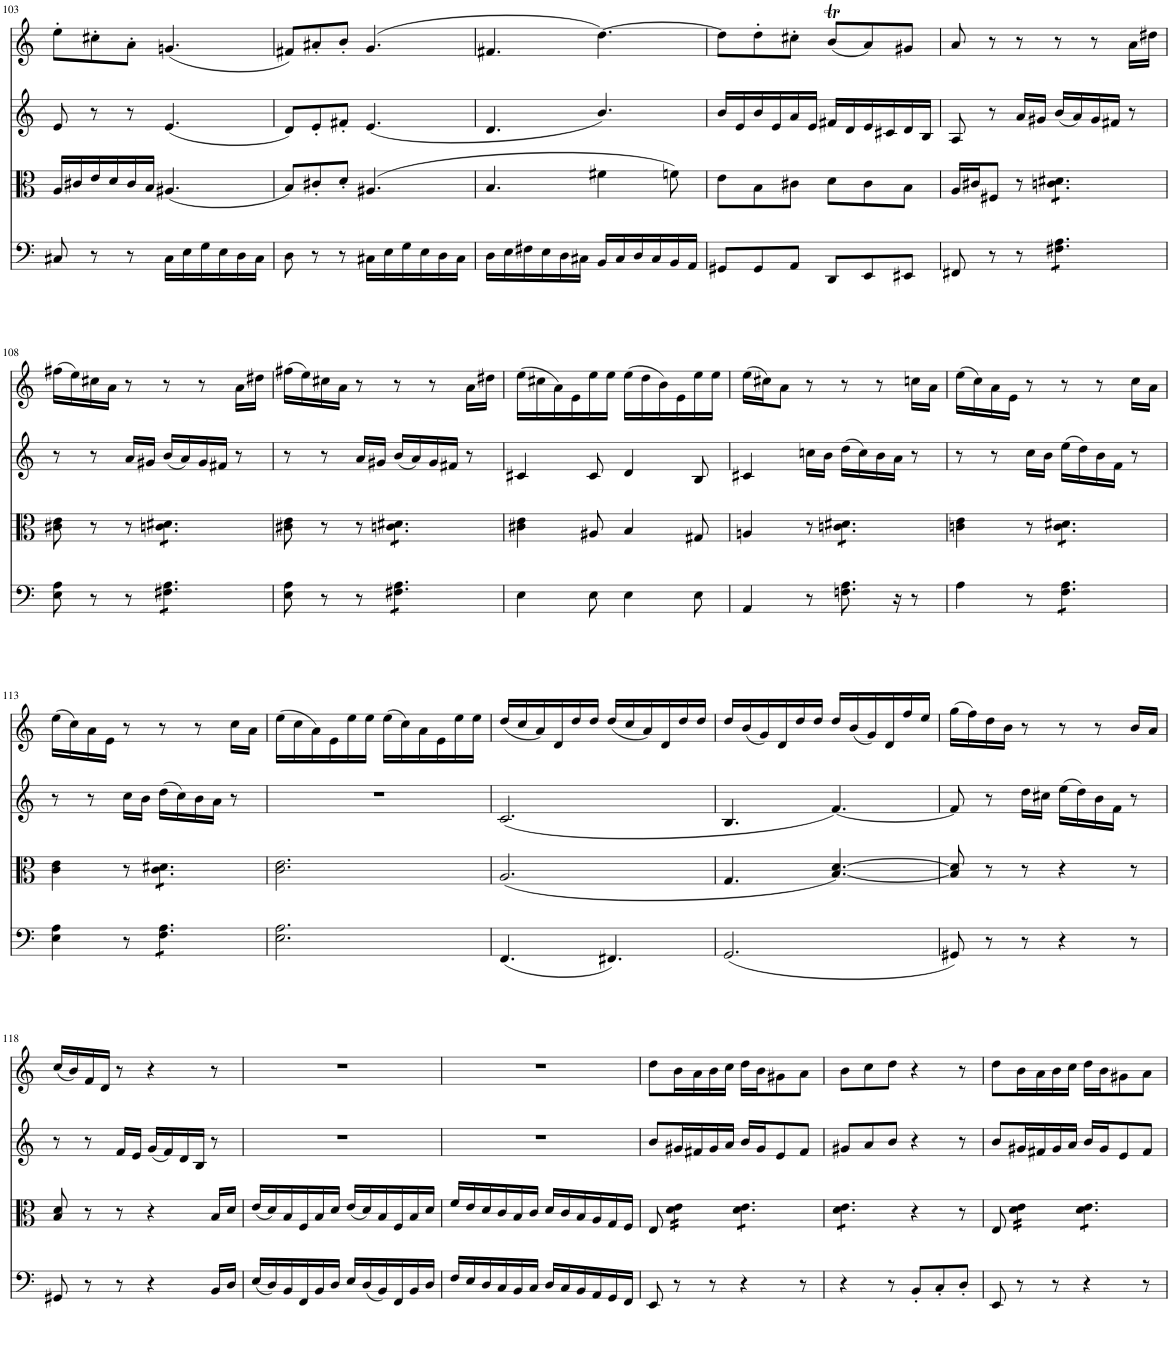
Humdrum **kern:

**kern	**kern	**kern	**kern
*part4	*part3	*part2	*part1
*staff4	*staff3	*staff2	*staff1
*I"Piano	*I"Piano	*I"Piano	*I"Piano
*I'Pno	*I'Pno	*I'Pno	*I'Pno
!!LO:PB:g=z
*clefF4	*clefC3	*clefG2	*clefG2
*k[]	*k[]	*k[]	*k[]
*M6/8	*M6/8	*M6/8	*M6/8
=103	=103	=103	=103
8C#X/	16A/LL	8e/	8ee'\L
.	16c#X/	.	.
8r	16e/	8r	8cc#X'\
.	16d/	.	.
8r	16c#/	8r	8a'\J
.	16B/JJ	.	.
16C#\LL	(4.A#X/	(4.e/	(4.gn/
16E\	.	.	.
16G\	.	.	.
16E\	.	.	.
16D\	.	.	.
16C#\JJ	.	.	.
=104	=104	=104	=104
8D\	8B/L)	8d/L)	8f#X/L)
8r	8c#X'/	8e'/	8a#X'/
8r	8d'/J	8f#X'/J	8b'/J
16C#X\LL	(4.A#X/	(4.e/	(4.g/
16E\	.	.	.
16G\	.	.	.
16E\	.	.	.
16D\	.	.	.
16C#\JJ	.	.	.
=105	=105	=105	=105
16D\LL	4.B/	4.d/	4.f#X/
16E\	.	.	.
16F#X\	.	.	.
16E\	.	.	.
16D\	.	.	.
16C#X\JJ	.	.	.
16BB/LL	4f#X\	4.b/)	[4.dd\)
16C#/	.	.	.
16D/	.	.	.
16C#/	.	.	.
16BB/	8fn\)	.	.
16AA/JJ	.	.	.
=106	=106	=106	=106
8GG#X/L	8e\L	16b/LL	8dd\L]
.	.	16e/	.
8GG#/	8B\	16b/	8dd'\
.	.	16e/	.
8AA/J	8c#X\J	16a/	8cc#X'\J
.	.	16e/JJ	.
8DD/L	8d\L	16f#X/LL	(8bt/L
.	.	16d/	.
8EE/	8c#\	16e/	8a/)
.	.	16c#X/	.
8EE#X/J	8B\J	16d/	8g#X/J
.	.	16B/JJ	.
=107	=107	=107	=107
8FF#X/	16A/LL	8A/	8a/
.	16c#X/J	.	.
8r	8F#X/J	8r	8r
8r	8r	16a/LL	8r
.	.	16g#X/JJ	.
*tremolo	*	*	*
*	*tremolo	*	*
8F#X\ 8A\L	8cn\ 8d#X\L	(16b/LL	8r
.	.	16a/)	.
8F#X\ 8A\	8cn\ 8d#X\	16g#/	8r
.	.	16f#X/JJ	.
8F#X\ 8A\J	8cn\ 8d#X\J	8r	16a\LL
*	*Xtremolo	*	*
*Xtremolo	*	*	*
.	.	.	16dd#X\JJ
!!LO:LB:g=z
=108	=108	=108	=108
8E\ 8A\	8c#X\ 8e\	8r	(16ff#X\LL
.	.	.	16ee\)
8r	8r	8r	16cc#X\
.	.	.	16a\JJ
8r	8r	16a/LL	8r
.	.	16g#X/JJ	.
*tremolo	*	*	*
*	*tremolo	*	*
8F#X\ 8A\L	8cn\ 8d#X\L	(16b/LL	8r
.	.	16a/)	.
8F#X\ 8A\	8cn\ 8d#X\	16g#/	8r
.	.	16f#X/JJ	.
8F#X\ 8A\J	8cn\ 8d#X\J	8r	16a\LL
*	*Xtremolo	*	*
*Xtremolo	*	*	*
.	.	.	16dd#X\JJ
=109	=109	=109	=109
8E\ 8A\	8c#X\ 8e\	8r	(16ff#X\LL
.	.	.	16ee\)
8r	8r	8r	16cc#X\
.	.	.	16a\JJ
8r	8r	16a/LL	8r
.	.	16g#X/JJ	.
*tremolo	*	*	*
*	*tremolo	*	*
8F#X\ 8A\L	8cn\ 8d#X\L	(16b/LL	8r
.	.	16a/)	.
8F#X\ 8A\	8cn\ 8d#X\	16g#/	8r
.	.	16f#X/JJ	.
8F#X\ 8A\J	8cn\ 8d#X\J	8r	16a\LL
*	*Xtremolo	*	*
*Xtremolo	*	*	*
.	.	.	16dd#X\JJ
=110	=110	=110	=110
4E\	4c#X\ 4e\	4c#X/	(16ee\LL
.	.	.	16cc#X\
.	.	.	16a\)
.	.	.	16e\
8E\	8A#X/	8c#/	16ee\
.	.	.	16ee\JJ
4E\	4B/	4d/	(16ee\LL
.	.	.	16dd\
.	.	.	16b\)
.	.	.	16e\
8E\	8G#X/	8B/	16ee\
.	.	.	16ee\JJ
=111	=111	=111	=111
4AA/	4An/	4c#X/	(16ee\LL
.	.	.	16cc#X\J)
.	.	.	8a\J
8r	8r	16ccn\LL	8r
.	.	16b\JJ	.
*	*tremolo	*	*
8.Fn\ 8.A\	8cn\ 8d#X\L	(16dd\LL	8r
.	.	16cc\)	.
.	8cn\ 8d#X\	16b\	8r
16r	.	16a\JJ	.
8r	8cn\ 8d#X\J	8r	16ccn\LL
*	*Xtremolo	*	*
.	.	.	16a\JJ
=112	=112	=112	=112
4A\	4cn\ 4e\	8r	(16ee\LL
.	.	.	16cc\)
.	.	8r	16a\
.	.	.	16e\JJ
8r	8r	16cc\LL	8r
.	.	16b\JJ	.
*tremolo	*	*	*
*	*tremolo	*	*
8F\ 8A\L	8c\ 8d#X\L	(16ee\LL	8r
.	.	16dd\)	.
8F\ 8A\	8c\ 8d#X\	16b\	8r
.	.	16f\JJ	.
8F\ 8A\J	8c\ 8d#X\J	8r	16cc\LL
*	*Xtremolo	*	*
*Xtremolo	*	*	*
.	.	.	16a\JJ
!!LO:LB:g=z
=113	=113	=113	=113
4E\ 4A\	4c\ 4e\	8r	(16ee\LL
.	.	.	16cc\)
.	.	8r	16a\
.	.	.	16e\JJ
8r	8r	16cc\LL	8r
.	.	16b\JJ	.
*tremolo	*	*	*
*	*tremolo	*	*
8F\ 8A\L	8c\ 8d#X\L	(16dd\LL	8r
.	.	16cc\)	.
8F\ 8A\	8c\ 8d#X\	16b\	8r
.	.	16a\JJ	.
8F\ 8A\J	8c\ 8d#X\J	8r	16cc\LL
*	*Xtremolo	*	*
*Xtremolo	*	*	*
.	.	.	16a\JJ
=114	=114	=114	=114
2.E\ 2.A\	2.c\ 2.e\	2.r	(16ee\LL
.	.	.	16cc\
.	.	.	16a\)
.	.	.	16e\
.	.	.	16ee\
.	.	.	16ee\JJ
.	.	.	(16ee\LL
.	.	.	16cc\)
.	.	.	16a\
.	.	.	16e\
.	.	.	16ee\
.	.	.	16ee\JJ
=115	=115	=115	=115
(4.FF/	(2.A/	(2.c/	(16dd/LL
.	.	.	16cc/
.	.	.	16a/)
.	.	.	16d/
.	.	.	16dd/
.	.	.	16dd/JJ
4.FF#X/)	.	.	(16dd/LL
.	.	.	16cc/
.	.	.	16a/)
.	.	.	16d/
.	.	.	16dd/
.	.	.	16dd/JJ
=116	=116	=116	=116
(2.GG/	4.G/	4.B/	16dd/LL
.	.	.	(16b/
.	.	.	16g/)
.	.	.	16d/
.	.	.	16dd/
.	.	.	16dd/JJ
.	[4.B/ [4.d/)	[4.f/)	16dd/LL
.	.	.	(16b/
.	.	.	16g/)
.	.	.	16d/
.	.	.	16ff/
.	.	.	16ee/JJ
=117	=117	=117	=117
8GG#X/)	8B/] 8d/]	8f/]	(16gg\LL
.	.	.	16ff\)
8r	8r	8r	16dd\
.	.	.	16b\JJ
8r	8r	16dd\LL	8r
.	.	16cc#X\JJ	.
4r	4r	(16ee\LL	8r
.	.	16dd\)	.
.	.	16b\	8r
.	.	16f\JJ	.
8r	8r	8r	16b/LL
.	.	.	16a/JJ
!!LO:LB:g=z
=118	=118	=118	=118
8GG#X/	8B/ 8d/	8r	(16cc/LL
.	.	.	16b/)
8r	8r	8r	16f/
.	.	.	16d/JJ
8r	8r	16f/LL	8r
.	.	16e/JJ	.
4r	4r	(16g/LL	4r
.	.	16f/)	.
.	.	16d/	.
.	.	16B/JJ	.
16BB/LL	16B/LL	8r	8r
16D/JJ	16d/JJ	.	.
=119	=119	=119	=119
(16E/LL	(16e/LL	2.r	2.r
16D/)	16d/)	.	.
16BB/	16B/	.	.
16FF/	16F/	.	.
16BB/	16B/	.	.
16D/JJ	16d/JJ	.	.
16E/LL	(16e/LL	.	.
(16D/	16d/)	.	.
16BB/)	16B/	.	.
16FF/	16F/	.	.
16BB/	16B/	.	.
16D/JJ	16d/JJ	.	.
=120	=120	=120	=120
16F/LL	16f/LL	2.r	2.r
16E/	16e/	.	.
16D/	16d/	.	.
16C/	16c/	.	.
16BB/	16B/	.	.
16C/JJ	16c/JJ	.	.
16D/LL	16d/LL	.	.
16C/	16c/	.	.
16BB/	16B/	.	.
16AA/	16A/	.	.
16GG/	16G/	.	.
16FF/JJ	16F/JJ	.	.
=121	=121	=121	=121
8EE/	8E/	8b/L	8dd\L
*	*tremolo	*	*
8r	16d\ 16e\LL	16g#X/L	16b\L
.	16d\ 16e\	16f#X/	16a\
8r	16d\ 16e\	16g#/	16b\
.	16d\ 16e\JJ	16a/JJ	16cc\JJ
4r	8d\ 8e\L	16b/LL	16dd\LL
.	.	16g#/J	16b\J
.	8d\ 8e\	8e/	8g#X\
8r	8d\ 8e\J	8f#/J	8a\J
=122	=122	=122	=122
4r	8d\ 8e\L	8g#X/L	8b\L
.	8d\ 8e\	8a/	8cc\
8r	8d\ 8e\J	8b/J	8dd\J
*	*Xtremolo	*	*
8BB'/L	4r	4r	4r
8C'/	.	.	.
8D'/J	8r	8r	8r
=123	=123	=123	=123
8EE/	8E/	8b/L	8dd\L
*	*tremolo	*	*
8r	16d\ 16e\LL	16g#X/L	16b\L
.	16d\ 16e\	16f#X/	16a\
8r	16d\ 16e\	16g#/	16b\
.	16d\ 16e\JJ	16a/JJ	16cc\JJ
4r	8d\ 8e\L	16b/LL	16dd\LL
.	.	16g#/J	16b\J
.	8d\ 8e\	8e/	8g#X\
8r	8d\ 8e\J	8f#/J	8a\J
*	*Xtremolo	*	*
=	=	=	=
*-	*-	*-	*-
